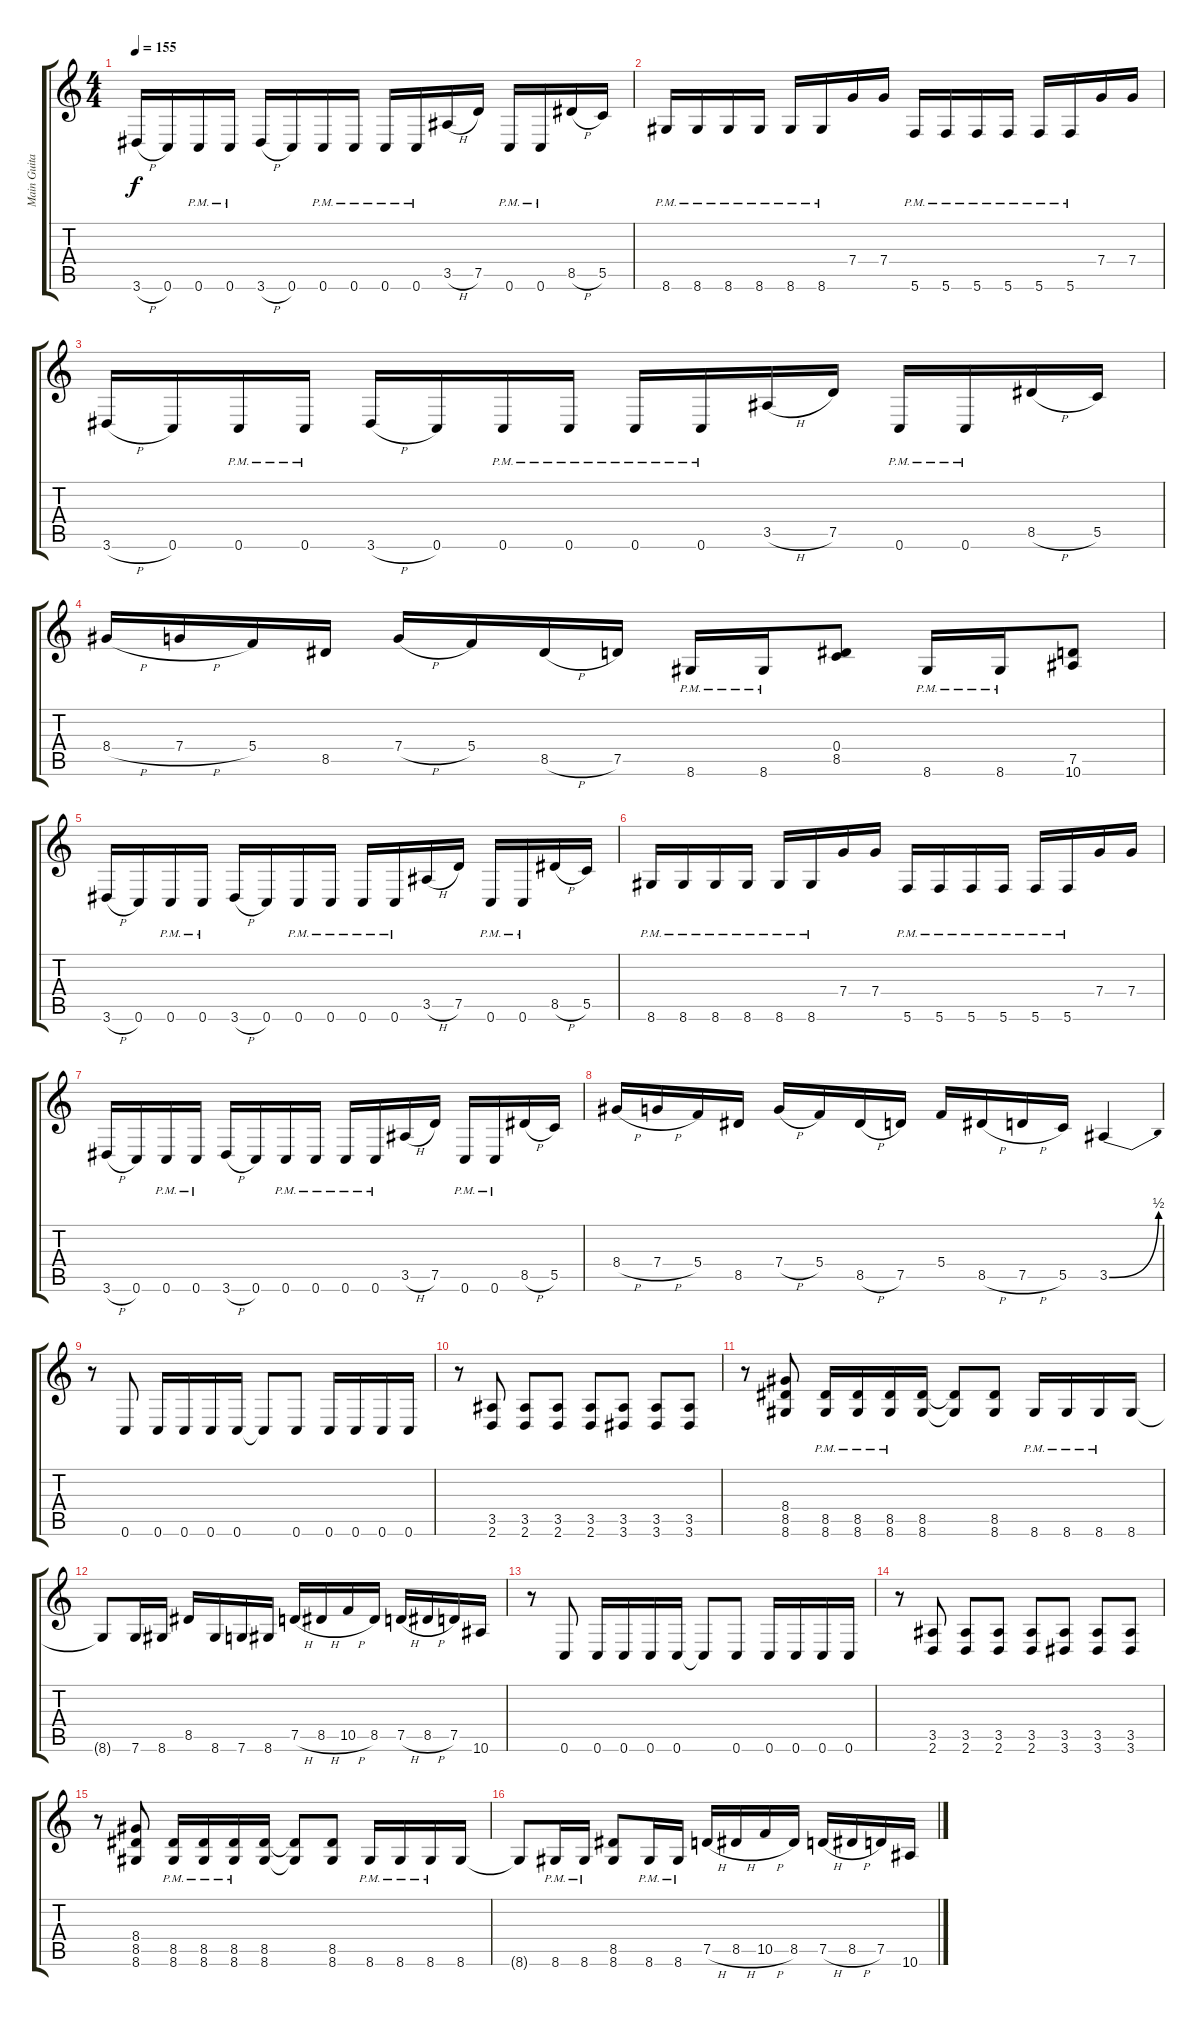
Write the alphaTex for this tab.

\track ("Main Guitar" "Main Guita") {instrument distortionguitar}
\staff {score tabs}
\tuning (D4 A3 F3 C3 G2 C2) {hide}
\ts (4 4)
\tempo 155
\clef g2
\ks c
3.6{h}.16{dy f} 0.6.16 0.6{pm}.16 0.6{pm}.16 3.6{h}.16 0.6.16 0.6{pm}.16 0.6{pm}.16 0.6{pm}.16 0.6{pm}.16 3.5{h}.16 7.5.16 0.6{pm}.16 0.6{pm}.16 8.5{h}.16 5.5.16 |
8.6{pm}.16 8.6{pm}.16 8.6{pm}.16 8.6{pm}.16 8.6{pm}.16 8.6{pm}.16 7.4.16 7.4.16 5.6{pm}.16 5.6{pm}.16 5.6{pm}.16 5.6{pm}.16 5.6{pm}.16 5.6{pm}.16 7.4.16 7.4.16 |
3.6{h}.16 0.6.16 0.6{pm}.16 0.6{pm}.16 3.6{h}.16 0.6.16 0.6{pm}.16 0.6{pm}.16 0.6{pm}.16 0.6{pm}.16 3.5{h}.16 7.5.16 0.6{pm}.16 0.6{pm}.16 8.5{h}.16 5.5.16 |
8.4{h}.16 7.4{h}.16 5.4.16 8.5.16 7.4{h}.16 5.4.16 8.5{h}.16 7.5.16 8.6{pm}.16 8.6{pm}.16 (0.4 8.5).8 8.6{pm}.16 8.6{pm}.16 (7.5 10.6).8 |
3.6{h}.16 0.6.16 0.6{pm}.16 0.6{pm}.16 3.6{h}.16 0.6.16 0.6{pm}.16 0.6{pm}.16 0.6{pm}.16 0.6{pm}.16 3.5{h}.16 7.5.16 0.6{pm}.16 0.6{pm}.16 8.5{h}.16 5.5.16 |
8.6{pm}.16 8.6{pm}.16 8.6{pm}.16 8.6{pm}.16 8.6{pm}.16 8.6{pm}.16 7.4.16 7.4.16 5.6{pm}.16 5.6{pm}.16 5.6{pm}.16 5.6{pm}.16 5.6{pm}.16 5.6{pm}.16 7.4.16 7.4.16 |
3.6{h}.16 0.6.16 0.6{pm}.16 0.6{pm}.16 3.6{h}.16 0.6.16 0.6{pm}.16 0.6{pm}.16 0.6{pm}.16 0.6{pm}.16 3.5{h}.16 7.5.16 0.6{pm}.16 0.6{pm}.16 8.5{h}.16 5.5.16 |
8.4{h}.16 7.4{h}.16 5.4.16 8.5.16 7.4{h}.16 5.4.16 8.5{h}.16 7.5.16 5.4.16 8.5{h}.16 7.5{h}.16 5.5.16 3.5{be (bend 0 0 60 2)}.4 |
r.8 0.6.8 0.6.16 0.6.16 0.6.16 0.6.16 0.6{t}.8 0.6.8 0.6.16 0.6.16 0.6.16 0.6.16 |
r.8 (3.5 2.6).8 (3.5 2.6).8 (3.5 2.6).8 (3.5 2.6).8 (3.5 3.6).8 (3.5 3.6).8 (3.5 3.6).8 |
r.8 (8.4 8.5 8.6).8 (8.5{pm} 8.6{pm}).16 (8.5{pm} 8.6{pm}).16 (8.5{pm} 8.6{pm}).16 (8.5 8.6).16 (8.5{t} 8.6{t}).8 (8.5 8.6).8 8.6{pm}.16 8.6{pm}.16 8.6{pm}.16 8.6.16 |
8.6{t}.8 7.6.16 8.6.16 8.5.16 8.6.16 7.6.16 8.6.16 7.5{h}.16 8.5{h}.16 10.5{h}.16 8.5.16 7.5{h}.16 8.5{h}.16 7.5.16 10.6.16 |
r.8 0.6.8 0.6.16 0.6.16 0.6.16 0.6.16 0.6{t}.8 0.6.8 0.6.16 0.6.16 0.6.16 0.6.16 |
r.8 (3.5 2.6).8 (3.5 2.6).8 (3.5 2.6).8 (3.5 2.6).8 (3.5 3.6).8 (3.5 3.6).8 (3.5 3.6).8 |
r.8 (8.4 8.5 8.6).8 (8.5{pm} 8.6{pm}).16 (8.5{pm} 8.6{pm}).16 (8.5{pm} 8.6{pm}).16 (8.5 8.6).16 (8.5{t} 8.6{t}).8 (8.5 8.6).8 8.6{pm}.16 8.6{pm}.16 8.6{pm}.16 8.6.16 |
8.6{t}.8 8.6{pm}.16 8.6{pm}.16 (8.5 8.6).8 8.6{pm}.16 8.6{pm}.16 7.5{h}.16 8.5{h}.16 10.5{h}.16 8.5.16 7.5{h}.16 8.5{h}.16 7.5.16 10.6.16
